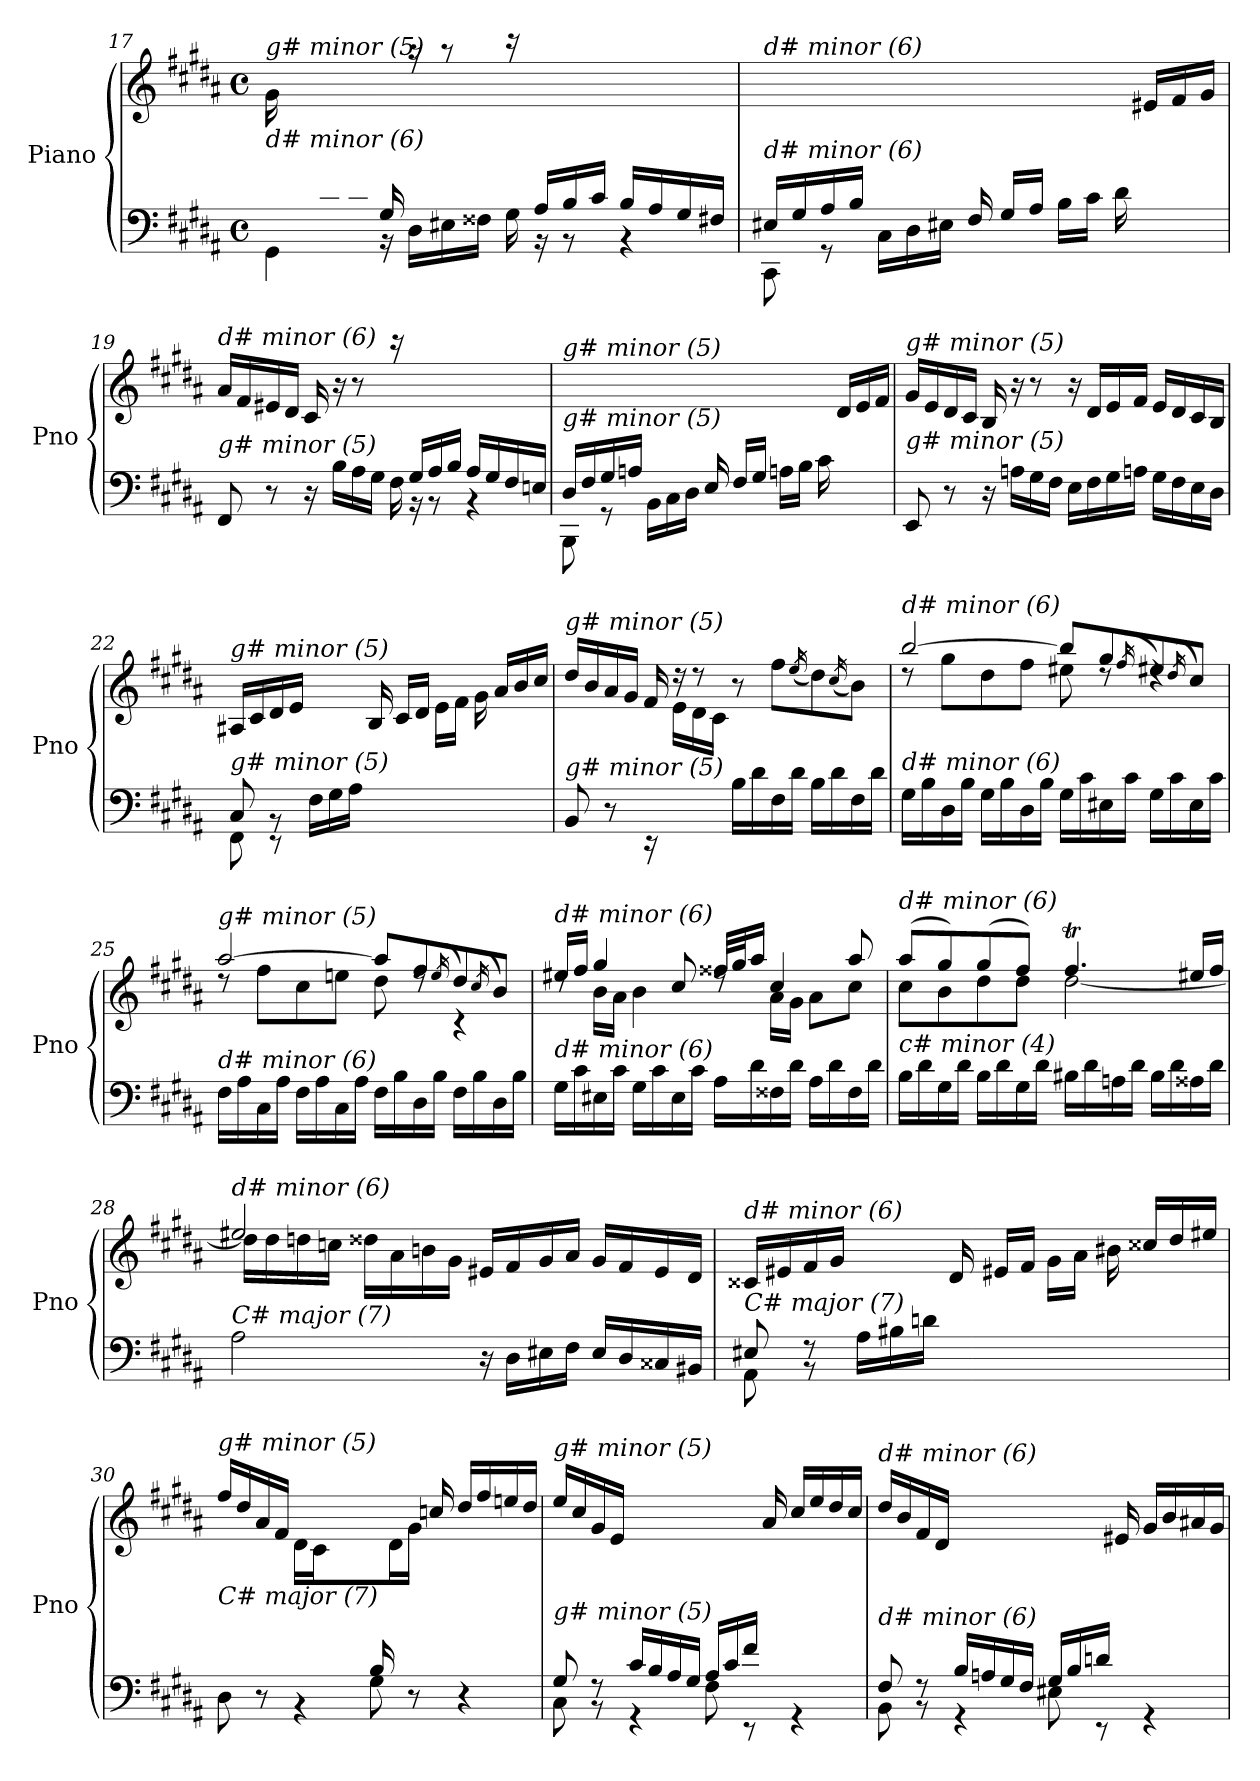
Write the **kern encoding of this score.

**kern	**kern
*part1	*part1
*staff2	*staff1
*I"Piano	*
*I'Pno	*
*clefF4	*clefG2
*k[f#c#g#d#a#]	*k[f#c#g#d#a#]
*M4/4	*M4/4
*met(c)	*met(c)
=17	=17
*^	*
!	!	!LO:TX:i:t=g# minor (5)
!LO:TX:i:t=d# minor (6)	!	!
16ryy	4GG#\	16g#\LL
16B/	.	4ryy
16c#/	.	.
16d#/JJ	.	.
16G#/	16rBB	.
4ryy	16D#\LL	16raa
.	16E#X\	8raa
.	16F##Xi\JJ	.
.	16G#\	16rccc
16A#/LL	16rBB	4..ryy
16B/	8rBB	.
16c#/JJ	.	.
16B/LL	4rBB	.
16A#/	.	.
16G#/	.	.
16F#X/JJ	.	.
=18	=18	=18
!	!	!LO:TX:i:t=d# minor (6)
!LO:TX:i:t=d# minor (6)	!	!
16E#X/LL	8CC#\	4ryy
16G#/	.	.
16A#/	8rGG	.
16B/JJ	.	.
8.ryy	16C#\LL	8.ryy
.	16D#\	.
.	16E#X\JJ	.
16F#/	8.ryy	8.ryy
16G#/LL	.	.
16A#/JJ	.	.
4.ryy	16B\LL	8.ryy
.	16c#\JJ	.
.	16d#\	.
.	8.ryy	16e#X/LL
.	.	16f#/
.	.	16g#/JJ
!!LO:LB:g=z
=19	=19	=19
!	!	!LO:TX:i:t=d# minor (6)
!LO:TX:i:t=g# minor (5)	!	!
2ryy	8FF#/	16a#/LL
.	.	16f#/
.	8r	16e#X/
.	.	16d#/JJ
.	16r	16c#/
.	16B\LL	16r
.	16A#\	8r
.	16G#\JJ	.
16ryy	16F#\	16rccc
16G#/LL	16rBB	4..ryy
16A#/	8rBB	.
16B/JJ	.	.
16A#/LL	4rBB	.
16G#/	.	.
16F#/	.	.
16En/JJ	.	.
=20	=20	=20
!	!	!LO:TX:i:t=g# minor (5)
!LO:TX:i:t=g# minor (5)	!	!
16D#/LL	8BBB\	4ryy
16F#/	.	.
16G#/	8rGG	.
16An/JJ	.	.
8.ryy	16BB\LL	8.ryy
.	16C#\	.
.	16D#\JJ	.
16E/	8.ryy	8.ryy
16F#/LL	.	.
16G#/JJ	.	.
4.ryy	16An\LL	8.ryy
.	16B\JJ	.
.	16c#\	.
.	8.ryy	16d#/LL
.	.	16e/
.	.	16f#/JJ
*v	*v	*
=21	=21
!	!LO:TX:i:t=g# minor (5)
!LO:TX:i:t=g# minor (5)	!
8EE/	16g#/LL
.	16e/
8r	16d#/
.	16c#/JJ
16r	16B/
16An\LL	16r
16G#\	8r
16F#\JJ	.
16E\LL	16r
16F#\	16d#/LL
16G#\	16e/
16An\JJ	16f#/JJ
16G#\LL	16e/LL
16F#\	16d#/
16E\	16c#/
16D#\JJ	16B/JJ
!!LO:LB:g=z
=22	=22
*^	*^
*	*	*	*^
!	!	!LO:TX:i:t=g# minor (5)	!	!
!LO:TX:i:t=g# minor (5)	!	!	!	!
8C#/	8FF#\	16A#X/LL	2ryy	4ryy
.	.	16c#/	.	.
8rBB	8r	16d#/	.	.
.	.	16e/JJ	.	.
16F#\LL	2.ryy	8.ryy	.	2.ryy
16G#\	.	.	.	.
16A#\JJ	.	.	.	.
8.ryy	.	16B/	.	.
.	.	16c#/LL	8ryy	.
.	.	16d#/JJ	.	.
8.ryy	.	8.ryy	16e\LL	.
.	.	.	16f#\JJ	.
.	.	.	16g#\	.
8.ryy	.	16a#/LL	8.ryy	.
.	.	16b/	.	.
.	.	16cc#/JJ	.	.
*v	*v	*	*	*
*	*	*v	*v
=23	=23	=23
!	!LO:TX:i:t=g# minor (5)	!
!LO:TX:i:t=g# minor (5)	!	!
8BB/	16dd#/LL	4ryy
.	16b/	.
8r	16a#/	.
.	16g#/JJ	.
16rEE	16f#/	16ryy
8.ryy	16rdd	16e\LL
.	8rdd	16d#\
.	.	16c#\JJ
16B\LL	8r	2ryy
16d#\	.	.
16F#\	8ff#\L	.
16d#\JJ	.	.
.	(16qee/	.
16B\LL	8dd#\)	.
16d#\	.	.
.	(16qcc#/	.
16F#\	8b\J)	.
16d#\JJ	.	.
=24	=24	=24
!	!LO:TX:i:t=d# minor (6)	!
!LO:TX:i:t=d# minor (6)	!	!
16G#\LL	[2bb/	8rdd
16B\	.	.
16D#\	.	8gg#\L
16B\JJ	.	.
16G#\LL	.	8dd#\
16B\	.	.
16D#\	.	8ff#\J
16B\JJ	.	.
16G#\LL	8bb/L]	8ee#X\
16c#\	.	.
16E#X\	8gg#/	8rdd
16c#\JJ	.	.
.	(>16qff#/	.
16G#\LL	8ee#X/)	4rdd
16c#\	.	.
.	(>16qdd#/	.
16E#\	8cc#/J)	.
16c#\JJ	.	.
!!LO:LB:g=z	!!
=25	=25	=25
!	!LO:TX:i:t=g# minor (5)	!
!LO:TX:i:t=d# minor (6)	!	!
16F#\LL	[2aa#/	8rdd
16A#\	.	.
16C#\	.	8ff#\L
16A#\JJ	.	.
16F#\LL	.	8cc#\
16A#\	.	.
16C#\	.	8een\J
16A#\JJ	.	.
16F#\LL	8aa#/L]	8dd#\
16B\	.	.
16D#\	8ff#/	8rdd
16B\JJ	.	.
.	(>16qee/	.
16F#\LL	8dd#/)	4r
16B\	.	.
.	(>16qcc#/	.
16D#\	8b/J)	.
16B\JJ	.	.
=26	=26	=26
!	!LO:TX:i:t=d# minor (6)	!
!LO:TX:i:t=d# minor (6)	!	!
16G#\LL	16ee#X/LL	8rdd
16c#\	16ff#/JJ	.
16E#X\	4gg#/	16b\LL
16c#\JJ	.	16a#\JJ
16G#\LL	.	4b\
16c#\	.	.
16E#\	8cc#/	.
16c#\JJ	.	.
16A#\LL	32ff##X/LLL	8rdd
.	32gg#/J	.
16d#\	16aa#/JJ	.
16F##X\	4cc#/	16a#\LL
16d#\JJ	.	16g#\JJ
16A#\LL	.	8a#\L
16d#\	.	.
16F##\	8aa#/	8cc#\J
16d#\JJ	.	.
=27	=27	=27
!	!LO:TX:i:t=d# minor (6)	!
!LO:TX:i:t=c# minor (4)	!	!
16B\LL	(8aa#/L	8cc#\L
16d#\	.	.
16G#\	8gg#/)	8b\
16d#\JJ	.	.
16B\LL	(8gg#/	8dd#\
16d#\	.	.
16G#\	8ff#/J)	8dd#\J
16d#\JJ	.	.
16B#X\LL	4.ff#T/	[2dd#\
16d#\	.	.
16Anj\	.	.
16d#\JJ	.	.
16B#\LL	.	.
16d#\	.	.
16A##j\	16ee#X/LL	.
16d#\JJ	16ff#/JJ	.
!!LO:LB:g=z	!!
=28	=28	=28
*^	*	*
!	!	!LO:TX:i:t=d# minor (6)	!
!LO:TX:i:t=C# major (7)	!	!	!
2ryy	2A#\	2ee#X/	16dd#\LL]
.	.	.	16dd#\
.	.	.	16ddnj\
.	.	.	16ccnj\JJ
.	.	.	16dd##j\LL
.	.	.	16a#\
.	.	.	16bn\
.	.	.	16g#\JJ
2ryy	16r	16e#X/LL	2ryy
.	16D#\LL	16f#/	.
.	16E#X\	16g#/	.
.	16F#\JJ	16a#/JJ	.
.	16E#/LL	16g#/LL	.
.	16D#/	16f#/	.
.	16C##Xi/	16e#/	.
.	16BB#X/JJ	16d#/JJ	.
=29	=29	=29	=29
*	*	*	*^
!	!	!LO:TX:i:t=d# minor (6)	!	!
!LO:TX:i:t=C# major (7)	!	!	!	!
8E#X/	8AA#\	16c##X/LL	2ryy	4ryy
.	.	16e#X/	.	.
8rBB	8rF	16f#/	.	.
.	.	16g#/JJ	.	.
16A#\LL	2.ryy	8.ryy	.	2.ryy
16B#X\	.	.	.	.
16dnj\JJ	.	.	.	.
8.ryy	.	16d#/	.	.
.	.	16e#X/LL	8ryy	.
.	.	16f#/JJ	.	.
8.ryy	.	8.ryy	16g#\LL	.
.	.	.	16a#\JJ	.
.	.	.	16b#X\	.
8.ryy	.	16cc##X/LL	8.ryy	.
.	.	16dd#/	.	.
.	.	16ee#X/JJ	.	.
*	*	*v	*v	*v
!!LO:LB:g=z
=30	=30	=30
!	!	!LO:TX:i:t=g# minor (5)
!LO:TX:i:t=C# major (7)	!	!
4.ryy	8D#\	16ff#/LL
.	.	16dd#/
.	8r	16a#/
.	.	16f#/JJ
.	4r	16d#\LL
.	.	16c#\
16B#X/	.	8.ryy
16A#/JJ	.	.
16B#/LL	8G#\	.
4..ryy	.	16d#\
.	8r	16g#\JJ
.	.	16ccnj/
.	4r	16dd#/LL
.	.	16ff#/
.	.	16een/
.	.	16dd#/JJ
=31	=31	=31
*	*^	*^
!	!	!	!LO:TX:i:t=g# minor (5)	!
!LO:TX:i:t=g# minor (5)	!	!	!	!
4ryy	8G#/	8C#\	16ee/LL	4ryy
.	.	.	16cc#/	.
.	8rBB	8rF	16g#/	.
.	.	.	16e/JJ	.
16c#/LL	4rGG	2.ryy	4..ryy	2.ryy
16B/	.	.	.	.
16A#/	.	.	.	.
16G#/JJ	.	.	.	.
16A#/LL	8F#\	.	.	.
16c#/	.	.	.	.
16f#/JJ	8rEE	.	.	.
4ryy	.	.	16a#/	.
.	4rGG	.	16cc#/LL	.
.	.	.	16ee/	.
.	.	.	16dd#/	.
16ryy	.	.	16cc#/JJ	.
=32	=32	=32	=32	=32
!	!	!	!LO:TX:i:t=d# minor (6)	!
!LO:TX:i:t=d# minor (6)	!	!	!	!
4ryy	8F#/	8BB\	16dd#/LL	4ryy
.	.	.	16b/	.
.	8rBB	8rF	16f#/	.
.	.	.	16d#/JJ	.
16B/LL	4rGG	2.ryy	4..ryy	2.ryy
16An/	.	.	.	.
16G#/	.	.	.	.
16F#/JJ	.	.	.	.
16G#/LL	8E#X\	.	.	.
16B/	.	.	.	.
16dn/JJ	8rEE	.	.	.
4ryy	.	.	16e#X/	.
.	4rGG	.	16g#/LL	.
.	.	.	16b/	.
.	.	.	16a#X/	.
16ryy	.	.	16g#/JJ	.
*v	*v	*v	*	*
*	*v	*v
=	=
*-	*-
